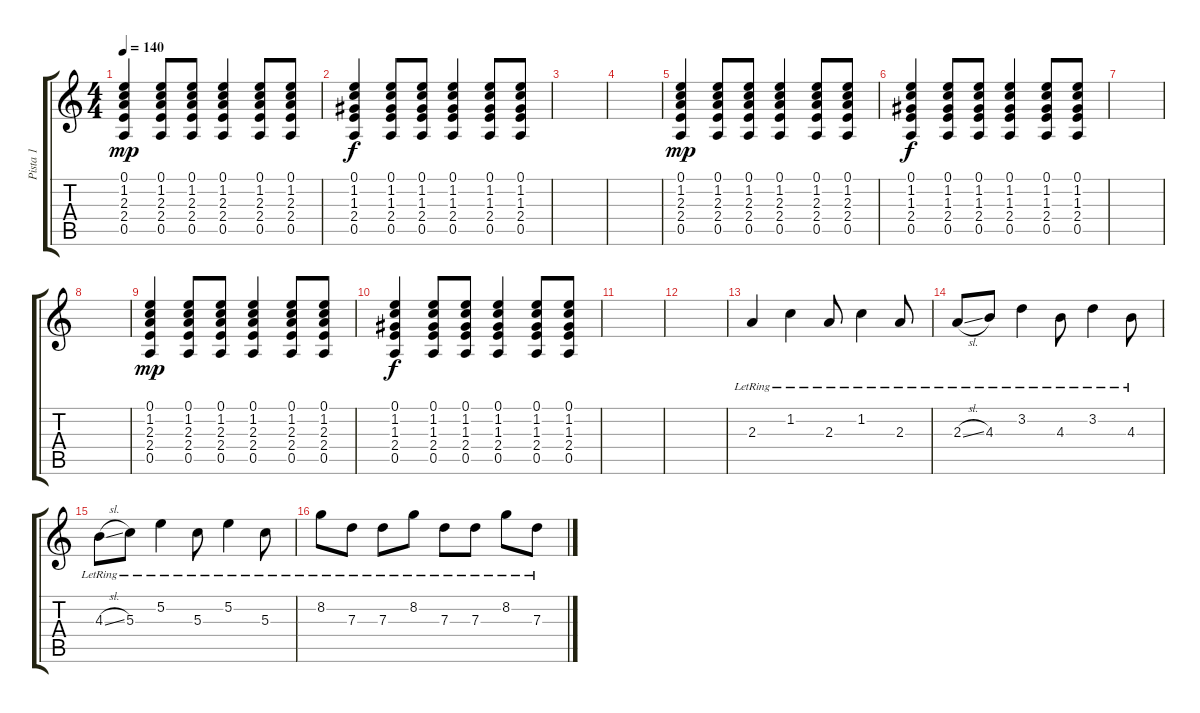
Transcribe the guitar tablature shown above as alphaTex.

\track ("Pista 1" "Pista 1") {instrument acousticguitarnylon}
\staff {score tabs}
\tuning (E4 B3 G3 D3 A2 E2) {hide}
\ts (4 4)
\tempo 140
\clef g2
\ks c
(0.1 1.2 2.3 2.4 0.5).4{dy mp} (0.1 1.2 2.3 2.4 0.5).8 (0.1 1.2 2.3 2.4 0.5).8 (0.1 1.2 2.3 2.4 0.5).4 (0.1 1.2 2.3 2.4 0.5).8 (0.1 1.2 2.3 2.4 0.5).8 |
(0.1 1.2 1.3 2.4 0.5).4{dy f} (0.1 1.2 1.3 2.4 0.5).8 (0.1 1.2 1.3 2.4 0.5).8 (0.1 1.2 1.3 2.4 0.5).4 (0.1 1.2 1.3 2.4 0.5).8 (0.1 1.2 1.3 2.4 0.5).8 |
|
|
(0.1 1.2 2.3 2.4 0.5).4{dy mp} (0.1 1.2 2.3 2.4 0.5).8 (0.1 1.2 2.3 2.4 0.5).8 (0.1 1.2 2.3 2.4 0.5).4 (0.1 1.2 2.3 2.4 0.5).8 (0.1 1.2 2.3 2.4 0.5).8 |
(0.1 1.2 1.3 2.4 0.5).4{dy f} (0.1 1.2 1.3 2.4 0.5).8 (0.1 1.2 1.3 2.4 0.5).8 (0.1 1.2 1.3 2.4 0.5).4 (0.1 1.2 1.3 2.4 0.5).8 (0.1 1.2 1.3 2.4 0.5).8 |
|
|
(0.1 1.2 2.3 2.4 0.5).4{dy mp} (0.1 1.2 2.3 2.4 0.5).8 (0.1 1.2 2.3 2.4 0.5).8 (0.1 1.2 2.3 2.4 0.5).4 (0.1 1.2 2.3 2.4 0.5).8 (0.1 1.2 2.3 2.4 0.5).8 |
(0.1 1.2 1.3 2.4 0.5).4{dy f} (0.1 1.2 1.3 2.4 0.5).8 (0.1 1.2 1.3 2.4 0.5).8 (0.1 1.2 1.3 2.4 0.5).4 (0.1 1.2 1.3 2.4 0.5).8 (0.1 1.2 1.3 2.4 0.5).8 |
|
|
2.3{lr}.4 1.2{lr}.4 2.3{lr}.8 1.2{lr}.4 2.3{lr}.8 |
2.3{sl lr}.8 4.3{lr}.8 3.2{lr}.4 4.3{lr}.8 3.2{lr}.4 4.3{lr}.8 |
4.3{sl lr}.8 5.3{lr}.8 5.2{lr}.4 5.3{lr}.8 5.2{lr}.4 5.3{lr}.8 |
8.2{lr}.8 7.3{lr}.8 7.3{lr}.8 8.2{lr}.8 7.3{lr}.8 7.3{lr}.8 8.2{lr}.8 7.3{lr}.8
